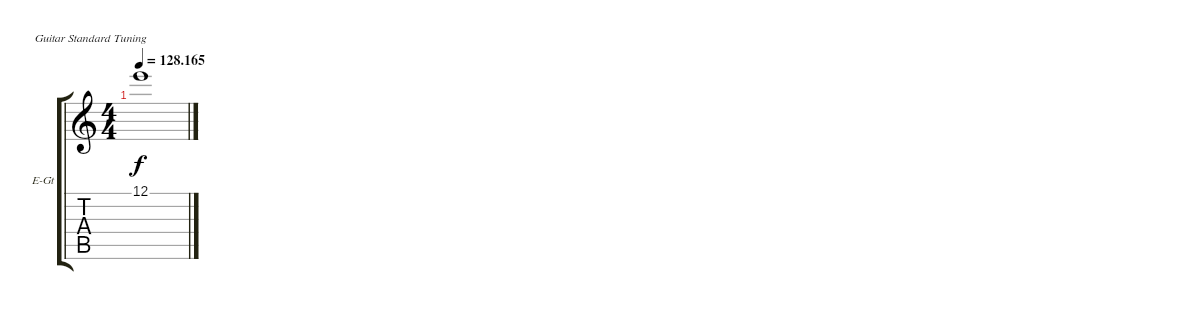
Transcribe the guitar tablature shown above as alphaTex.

\defaultSystemsLayout 4
\bracketExtendMode groupsimilarinstruments
\firstSystemTrackNameOrientation horizontal
\otherSystemsTrackNameOrientation horizontal
\track ("Electric Guitar" "E-Gt") {instrument overdrivenguitar}
\staff {score tabs}
\tuning (E4 B3 G3 D3 A2 E2)
\ts (4 4)
\tempo
128.165
\accidentals auto
\clef g2
\ottava regular
\simile none
\scale
0.223443
\ks c
12.1.1{dy f}
